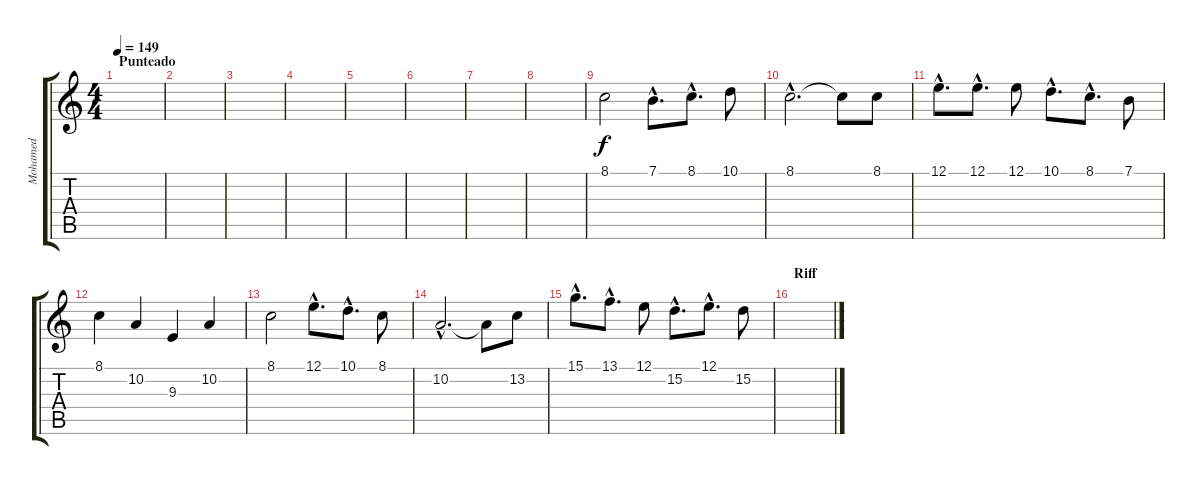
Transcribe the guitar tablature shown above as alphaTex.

\track ("Mohamed" "Mohamed") {instrument violin}
\staff {score tabs}
\tuning (E4 B3 G3 D3 A2 E2) {hide}
\ts (4 4)
\section ("" "Punteado")
\tempo 149
\clef g2
\ks c
|
|
|
|
|
|
|
|
8.1.2{volume 11} 7.1{hac}.8{d} 8.1{hac}.8{d} 10.1.8 |
8.1{hac}.2{d} 8.1{t}.8 8.1.8 |
12.1{hac}.8{d} 12.1{hac}.8{d} 12.1.8 10.1{hac}.8{d} 8.1{hac}.8{d} 7.1.8 |
8.1.4 10.2.4 9.3.4 10.2.4 |
8.1.2 12.1{hac}.8{d} 10.1{hac}.8{d} 8.1.8 |
10.2{hac}.2{d} 10.2{t}.8 13.2.8 |
15.1{hac}.8{d} 13.1{hac}.8{d} 12.1.8 15.2{hac}.8{d} 12.1{hac}.8{d} 15.2.8 |
\section ("" "Riff")
